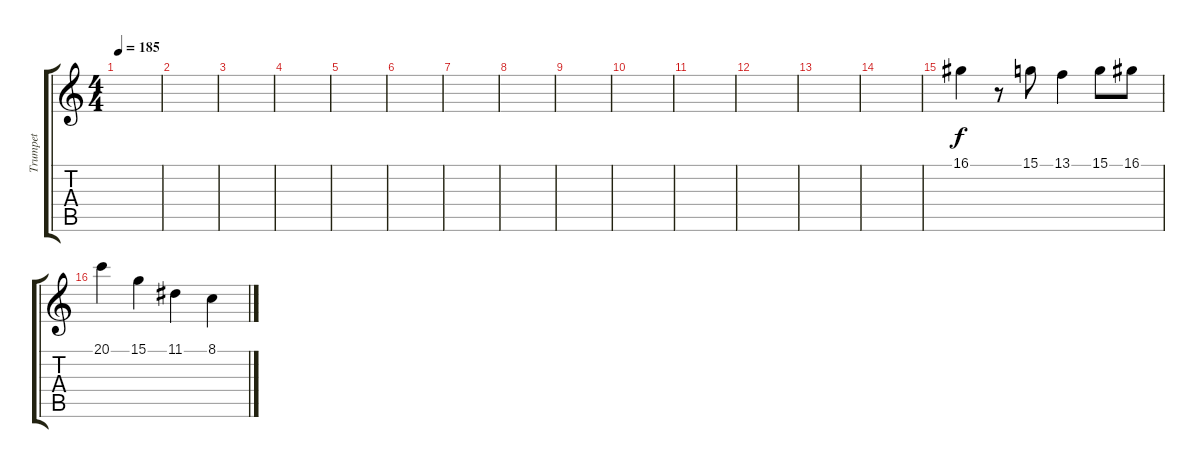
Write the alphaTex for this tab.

\track ("Trumpet" "Trumpet") {instrument trumpet}
\staff {score tabs}
\tuning (E4 B3 G3 D3 A2 E2) {hide}
\ts (4 4)
\tempo 185
\clef g2
\ks c
|
|
|
|
|
|
|
|
|
|
|
|
|
|
16.1.4 r.8 15.1.8 13.1.4 15.1.8 16.1.8 |
20.1.4 15.1.4 11.1.4 8.1.4
